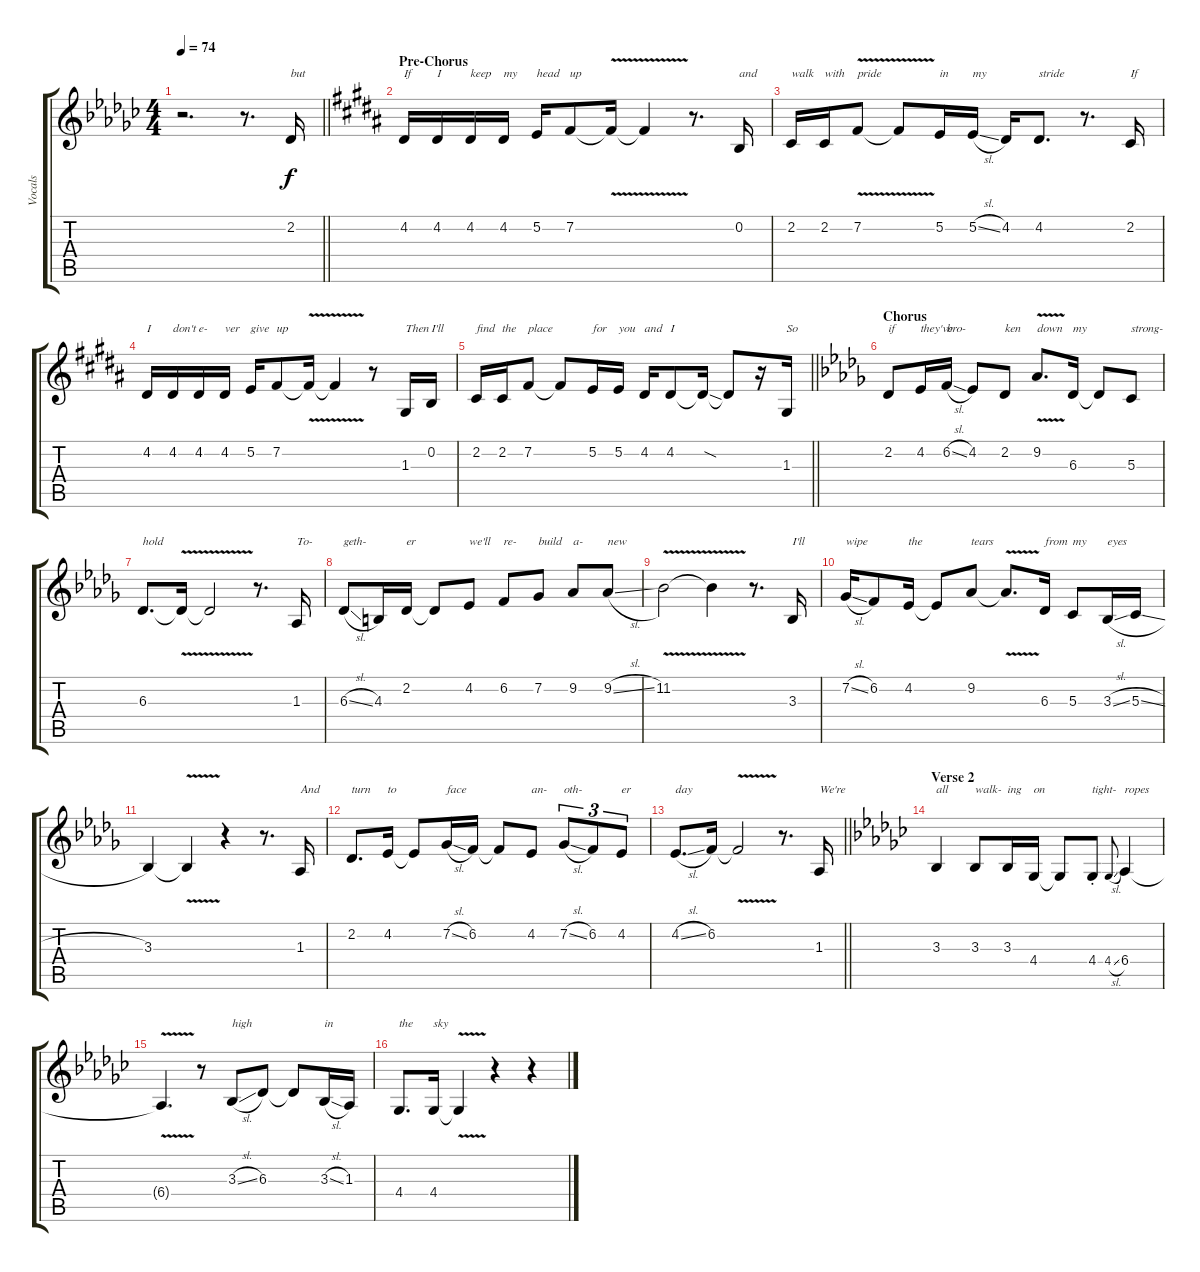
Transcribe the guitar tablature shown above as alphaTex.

\track ("Vocals" "Vocals") {instrument bassoon}
\staff {score tabs}
\tuning (E4 B3 G3 D3 A2 E2) {hide}
\ts (4 4)
\tempo 74
\clef g2
\barLineRight lightlight
\ks ebminor
r.2{d dy f} r.8{d} 2.2.16{txt "but"} |
\section ("" "Pre-Chorus")
\ks g#minor
4.2.16{txt "If"} 4.2.16{txt "I"} 4.2.16{txt "keep"} 4.2.16{txt "my"} 5.2.16{txt "head"} 7.2.8{txt "up"} 7.2{v t}.16 7.2{t}.4 r.8{d} 0.2.16{txt "and"} |
2.2.16{txt "walk"} 2.2.16{txt "with"} 7.2{v}.8{txt "pride"} 7.2{t}.8 5.2.16{txt "in"} 5.2{sl}.16{txt "my"} 4.2.16 4.2.8{d txt "stride"} r.8{d} 2.2.16{txt "If"} |
4.2.16{txt "I"} 4.2.16{txt "don't"} 4.2.16{txt "e-"} 4.2.16{txt "ver"} 5.2.16{txt "give"} 7.2.8{txt "up"} 7.2{v t}.16 7.2{t}.4 r.8 1.3.16{txt "Then"} 0.2.16{txt "I'll"} |
\barLineRight lightlight
2.2.16{txt "find"} 2.2.16{txt "the"} 7.2.8{txt "place"} 7.2{t}.8 5.2.16{txt "for"} 5.2.16{txt "you"} 4.2.16{txt "and"} 4.2.8{txt "I"} 4.2{sod t}.16 4.2{t}.8 r.16 1.3.16{txt "So"} |
\section ("" "Chorus")
\ks db
2.2.8{txt "if"} 4.2.16{txt "they've"} 6.2{sl}.16{txt "bro-"} 4.2.8 2.2.8{txt "ken"} 9.2{v}.8{d txt "down"} 6.3.16{txt "my"} 6.3{t}.8 5.3.8{txt "strong-"} |
6.3.8{d txt "hold"} 6.3{v t}.16 6.3{t}.2 r.8{d} 1.3.16{txt "To-"} |
6.3{sl}.8{txt "geth-"} 4.3.16 2.2.16{txt "er"} 2.2{t}.8 4.2.8{txt "we'll"} 6.2.8{txt "re-"} 7.2.8{txt "build"} 9.2.8{txt "a-"} 9.2{sl}.8{txt "new"} |
11.2{v}.2 11.2{t}.4 r.8{d} 3.3.16{txt "I'll"} |
7.2{sl}.16{txt "wipe"} 6.2.8 4.2.16{txt "the"} 4.2{t}.8 9.2.8{txt "tears"} 9.2{v t}.8{d} 6.3.16{txt "from"} 5.3.8{txt "my"} 3.3{sl}.16{txt "eyes"} 5.3{sl}.16 |
3.3.4 3.3{v t}.4 r.4 r.8{d} 1.3.16{txt "And"} |
2.2.8{d txt "turn"} 4.2.16{txt "to"} 4.2{t}.8 7.2{sl}.16{txt "face"} 6.2.16 6.2{t}.8 4.2.8{txt "an-"} 7.2{sl}.8{tu (3 2) txt "oth-"} 6.2.8{tu (3 2)} 4.2.8{tu (3 2) txt "er"} |
\barLineRight lightlight
4.2{sl}.8{d txt "day"} 6.2.16 6.2{v t}.2 r.8{d} 1.3.16{txt "We're"} |
\section ("" "Verse 2")
\ks ebminor
3.3.4{txt "all"} 3.3.8{txt "walk-"} 3.3.16{txt "ing"} 4.4.16{txt "on"} 4.4{t}.8 4.4{st}.8{txt "tight-"} 4.4{sl}.8{gr onbeat} 6.4.4{txt "ropes"} |
6.4{v t}.4{d} r.8 3.3{sl}.8{txt "high"} 6.3.8 6.3{t}.8 3.3{sl}.16{txt "in"} 1.3.16 |
4.4.8{d txt "the"} 4.4.16{txt "sky"} 4.4{v t}.4 r.4 r.4
